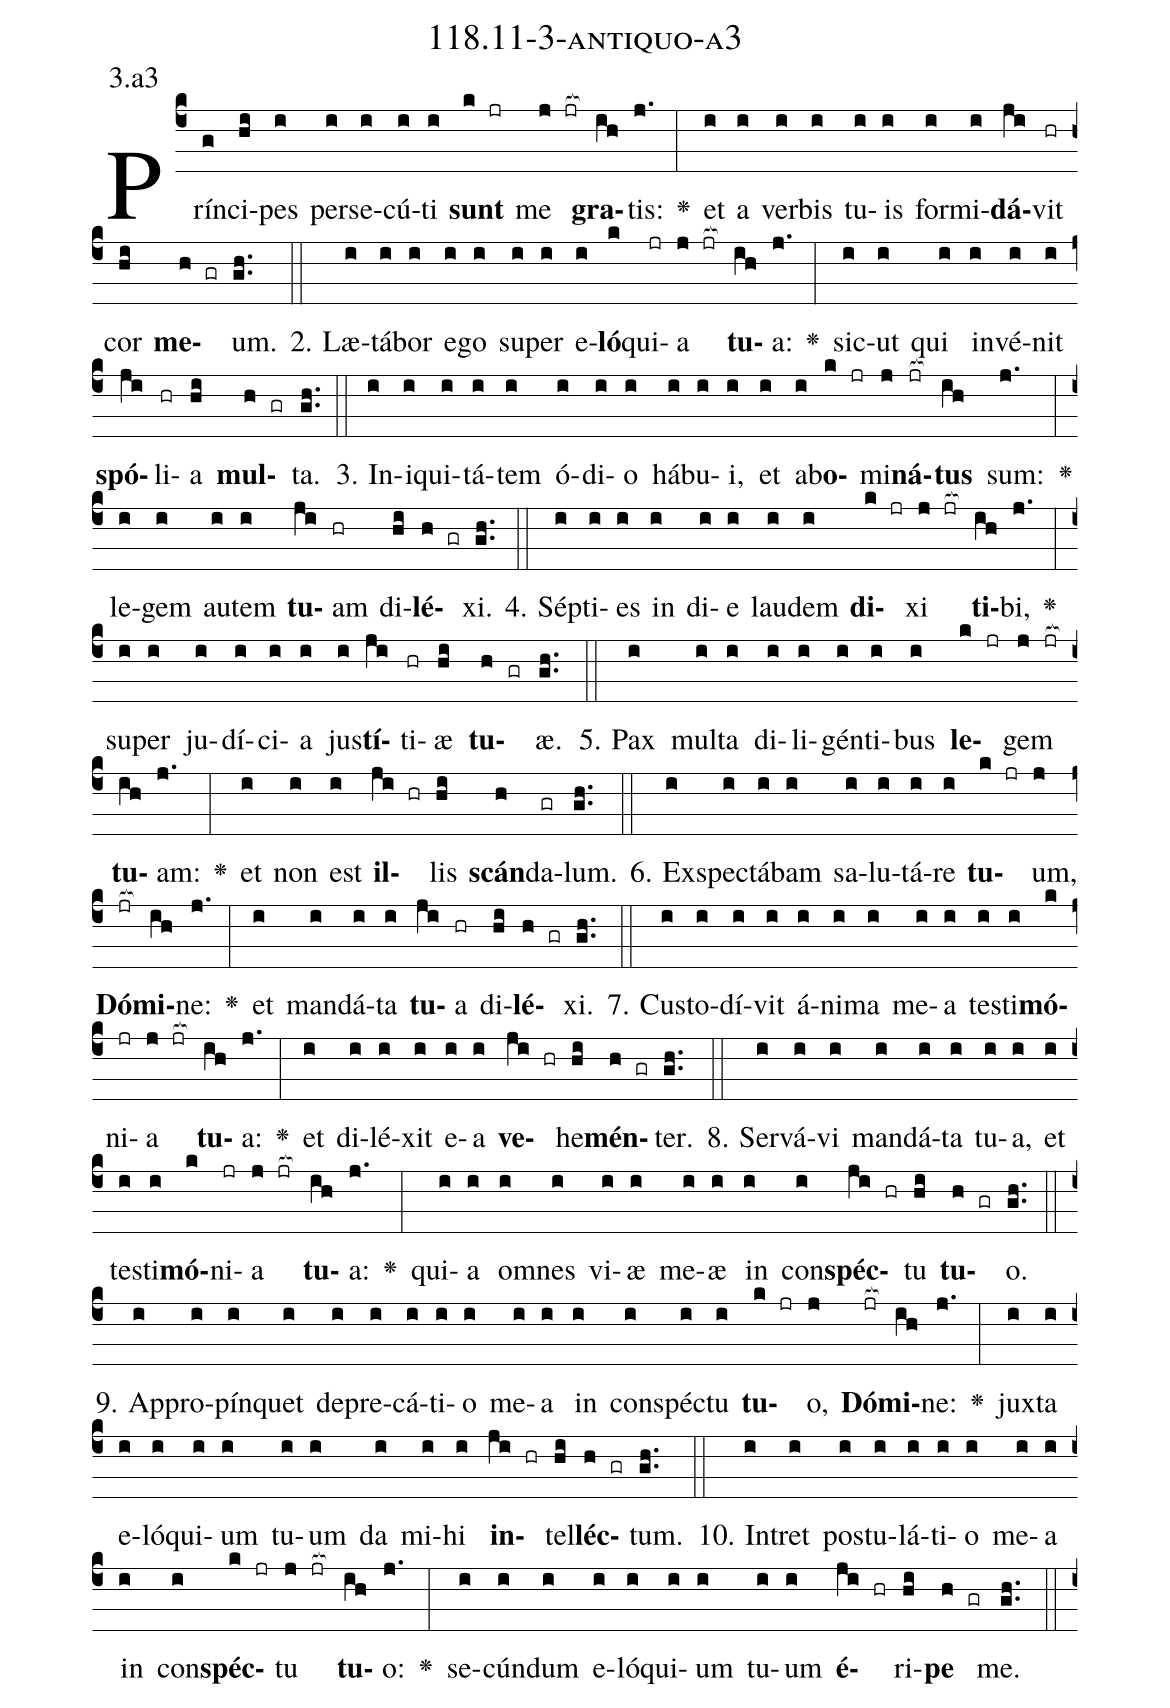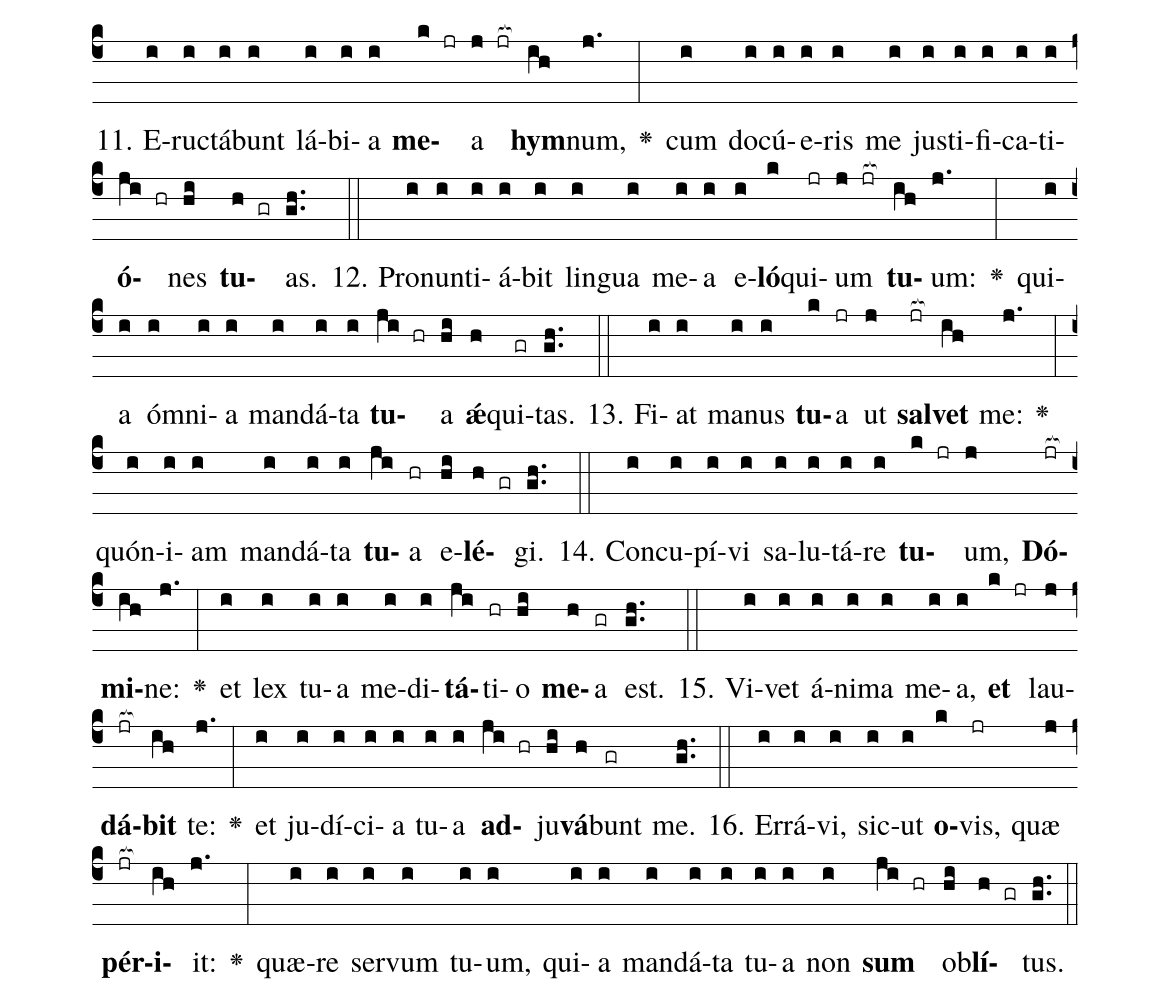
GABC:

name: 118.11-3-antiquo-a3;
annotation: 3.a3;
%%
(c4)Prín(g)ci(hi)pes(i) per(i)se(i)cú(i)ti(i) <b>sunt</b>(k jr) me(j jr[ocb:1{]) <b>gra</b>(ih[ocb:0}])tis:(j.) <v>\greheightstar</v>(:) et(i) a(i) ver(i)bis(i) tu(i)is(i) for(i)mi(i)<b>dá</b>(ji)vit(hr) cor(hi) <b>me</b>(h gr)um.(gh..) (::)
2. Læ(i)tá(i)bor(i) e(i)go(i) su(i)per(i) e(i)<b>ló</b>(k)qui(jr)a(j jr[ocb:1{]) <b>tu</b>(ih[ocb:0}])a:(j.) <v>\greheightstar</v>(:) sic(i)ut(i) qui(i) in(i)vé(i)nit(i) <b>spó</b>(ji)li(hr)a(hi) <b>mul</b>(h gr)ta.(gh..) (::)
3. In(i)i(i)qui(i)tá(i)tem(i) ó(i)di(i)o(i) há(i)bu(i)i,(i) et(i) ab(i)<b>o</b>(k jr)mi(j)<b>ná</b>(jr[ocb:1{])<b>tus</b>(ih[ocb:0}]) sum:(j.) <v>\greheightstar</v>(:) le(i)gem(i) au(i)tem(i) <b>tu</b>(ji)am(hr) di(hi)<b>lé</b>(h gr)xi.(gh..) (::)
4. Sép(i)ti(i)es(i) in(i) di(i)e(i) lau(i)dem(i) <b>di</b>(k jr)xi(j jr[ocb:1{]) <b>ti</b>(ih[ocb:0}])bi,(j.) <v>\greheightstar</v>(:) su(i)per(i) ju(i)dí(i)ci(i)a(i) jus(i)<b>tí</b>(ji)ti(hr)æ(hi) <b>tu</b>(h gr)æ.(gh..) (::)
5. Pax(i) mul(i)ta(i) di(i)li(i)gén(i)ti(i)bus(i) <b>le</b>(k jr)gem(j jr[ocb:1{]) <b>tu</b>(ih[ocb:0}])am:(j.) <v>\greheightstar</v>(:) et(i) non(i) est(i) <b>il</b>(ji hr)lis(hi) <b>scán</b>(h)da(gr)lum.(gh..) (::)
6. Ex(i)spec(i)tá(i)bam(i) sa(i)lu(i)tá(i)re(i) <b>tu</b>(k jr)um,(j) <b>Dó</b>(jr[ocb:1{])<b>mi</b>(ih[ocb:0}])ne:(j.) <v>\greheightstar</v>(:) et(i) man(i)dá(i)ta(i) <b>tu</b>(ji)a(hr) di(hi)<b>lé</b>(h gr)xi.(gh..) (::)
7. Cus(i)to(i)dí(i)vit(i) á(i)ni(i)ma(i) me(i)a(i) tes(i)ti(i)<b>mó</b>(k)ni(jr)a(j jr[ocb:1{]) <b>tu</b>(ih[ocb:0}])a:(j.) <v>\greheightstar</v>(:) et(i) di(i)lé(i)xit(i) e(i)a(i) <b>ve</b>(ji hr)he(hi)<b>mén</b>(h gr)ter.(gh..) (::)
8. Ser(i)vá(i)vi(i) man(i)dá(i)ta(i) tu(i)a,(i) et(i) tes(i)ti(i)<b>mó</b>(k)ni(jr)a(j jr[ocb:1{]) <b>tu</b>(ih[ocb:0}])a:(j.) <v>\greheightstar</v>(:) qui(i)a(i) om(i)nes(i) vi(i)æ(i) me(i)æ(i) in(i) con(i)<b>spéc</b>(ji hr)tu(hi) <b>tu</b>(h gr)o.(gh..) (::)
9. Ap(i)pro(i)pín(i)quet(i) de(i)pre(i)cá(i)ti(i)o(i) me(i)a(i) in(i) con(i)spéc(i)tu(i) <b>tu</b>(k jr)o,(j) <b>Dó</b>(jr[ocb:1{])<b>mi</b>(ih[ocb:0}])ne:(j.) <v>\greheightstar</v>(:) jux(i)ta(i) e(i)ló(i)qui(i)um(i) tu(i)um(i) da(i) mi(i)hi(i) <b>in</b>(ji hr)tel(hi)<b>léc</b>(h gr)tum.(gh..) (::)
10. In(i)tret(i) pos(i)tu(i)lá(i)ti(i)o(i) me(i)a(i) in(i) con(i)<b>spéc</b>(k jr)tu(j jr[ocb:1{]) <b>tu</b>(ih[ocb:0}])o:(j.) <v>\greheightstar</v>(:) se(i)cún(i)dum(i) e(i)ló(i)qui(i)um(i) tu(i)um(i) <b>é</b>(ji hr)ri(hi)<b>pe</b>(h gr) me.(gh..) (::)
11. E(i)ruc(i)tá(i)bunt(i) lá(i)bi(i)a(i) <b>me</b>(k jr)a(j jr[ocb:1{]) <b>hym</b>(ih[ocb:0}])num,(j.) <v>\greheightstar</v>(:) cum(i) do(i)cú(i)e(i)ris(i) me(i) jus(i)ti(i)fi(i)ca(i)ti(i)<b>ó</b>(ji hr)nes(hi) <b>tu</b>(h gr)as.(gh..) (::)
12. Pro(i)nun(i)ti(i)á(i)bit(i) lin(i)gua(i) me(i)a(i) e(i)<b>ló</b>(k)qui(jr)um(j jr[ocb:1{]) <b>tu</b>(ih[ocb:0}])um:(j.) <v>\greheightstar</v>(:) qui(i)a(i) óm(i)ni(i)a(i) man(i)dá(i)ta(i) <b>tu</b>(ji hr)a(hi) <b>ǽ</b>(h)qui(gr)tas.(gh..) (::)
13. Fi(i)at(i) ma(i)nus(i) <b>tu</b>(k)a(jr) ut(j) <b>sal</b>(jr[ocb:1{])<b>vet</b>(ih[ocb:0}]) me:(j.) <v>\greheightstar</v>(:) quón(i)i(i)am(i) man(i)dá(i)ta(i) <b>tu</b>(ji)a(hr) e(hi)<b>lé</b>(h gr)gi.(gh..) (::)
14. Con(i)cu(i)pí(i)vi(i) sa(i)lu(i)tá(i)re(i) <b>tu</b>(k jr)um,(j) <b>Dó</b>(jr[ocb:1{])<b>mi</b>(ih[ocb:0}])ne:(j.) <v>\greheightstar</v>(:) et(i) lex(i) tu(i)a(i) me(i)di(i)<b>tá</b>(ji)ti(hr)o(hi) <b>me</b>(h)a(gr) est.(gh..) (::)
15. Vi(i)vet(i) á(i)ni(i)ma(i) me(i)a,(i) <b>et</b>(k jr) lau(j)<b>dá</b>(jr[ocb:1{])<b>bit</b>(ih[ocb:0}]) te:(j.) <v>\greheightstar</v>(:) et(i) ju(i)dí(i)ci(i)a(i) tu(i)a(i) <b>ad</b>(ji hr)ju(hi)<b>vá</b>(h)bunt(gr) me.(gh..) (::)
16. Er(i)rá(i)vi,(i) sic(i)ut(i) <b>o</b>(k)vis,(jr) quæ(j) <b>pér</b>(jr[ocb:1{])<b>i</b>(ih[ocb:0}])it:(j.) <v>\greheightstar</v>(:) quæ(i)re(i) ser(i)vum(i) tu(i)um,(i) qui(i)a(i) man(i)dá(i)ta(i) tu(i)a(i) non(i) <b>sum</b>(ji hr) ob(hi)<b>lí</b>(h gr)tus.(gh..) (::)
